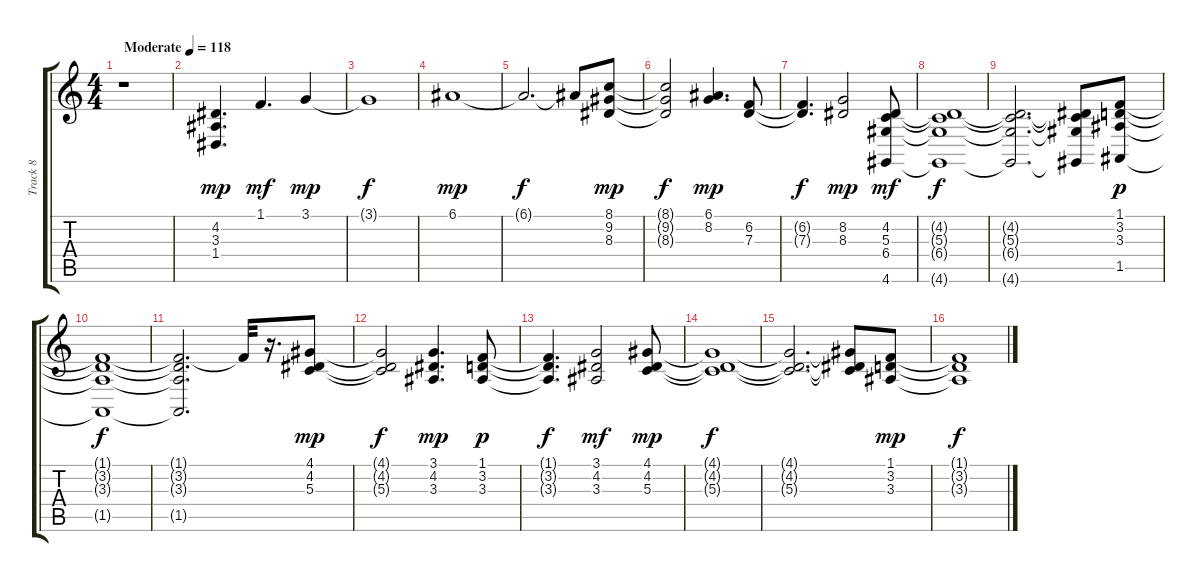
\track ("Track 8" "Track 8") {instrument stringensemble1}
\staff {score tabs}
\tuning (E4 B3 G3 D3 A2 E2) {hide}
\ts (4 4)
\tempo (118 "Moderate")
\clef g2
\ks c
r.1{dy mp instrument stringensemble1} |
(4.2 3.3 1.4).4{d} 1.1.4{d dy mf} 3.1.4{dy mp} |
3.1{t}.1{dy f} |
6.1.1{dy mp} |
6.1{t}.2{d dy f} 6.1{t}.8 (8.1 9.2 8.3).8{dy mp} |
(8.1{t} 9.2{t} 8.3{t}).2{dy f} (6.1 8.2).4{d dy mp} (6.2 7.3).8 |
(6.2{t} 7.3{t}).4{d dy f} (8.2 8.3).2{dy mp} (4.2 5.3 6.4 4.6).8{dy mf} |
(4.2{t} 5.3{t} 6.4{t} 4.6{t}).1{dy f} |
(4.2{t} 5.3{t} 6.4{t} 4.6{t}).2{d} (4.2{t} 5.3{t} 6.4{t} 4.6{t}).8 (1.1 3.2 3.3 1.5).8{dy p} |
(1.1{t} 3.2{t} 3.3{t} 1.5{t}).1{dy f} |
(1.1{t} 3.2{t} 3.3{t} 1.5{t}).2{d} 1.1{t}.32 r.16{d} (4.1 4.2 5.3).8{dy mp} |
(4.1{t} 4.2{t} 5.3{t}).2{dy f} (3.1 4.2 3.3).4{d dy mp} (1.1 3.2 3.3).8{dy p} |
(1.1{t} 3.2{t} 3.3{t}).4{d dy f} (3.1 4.2 3.3).2{dy mf} (4.1 4.2 5.3).8{dy mp} |
(4.1{t} 4.2{t} 5.3{t}).1{dy f} |
(4.1{t} 4.2{t} 5.3{t}).2{d} (4.1{t} 4.2{t} 5.3{t}).8 (1.1 3.2 3.3).8{dy mp} |
(1.1{t} 3.2{t} 3.3{t}).1{dy f}
